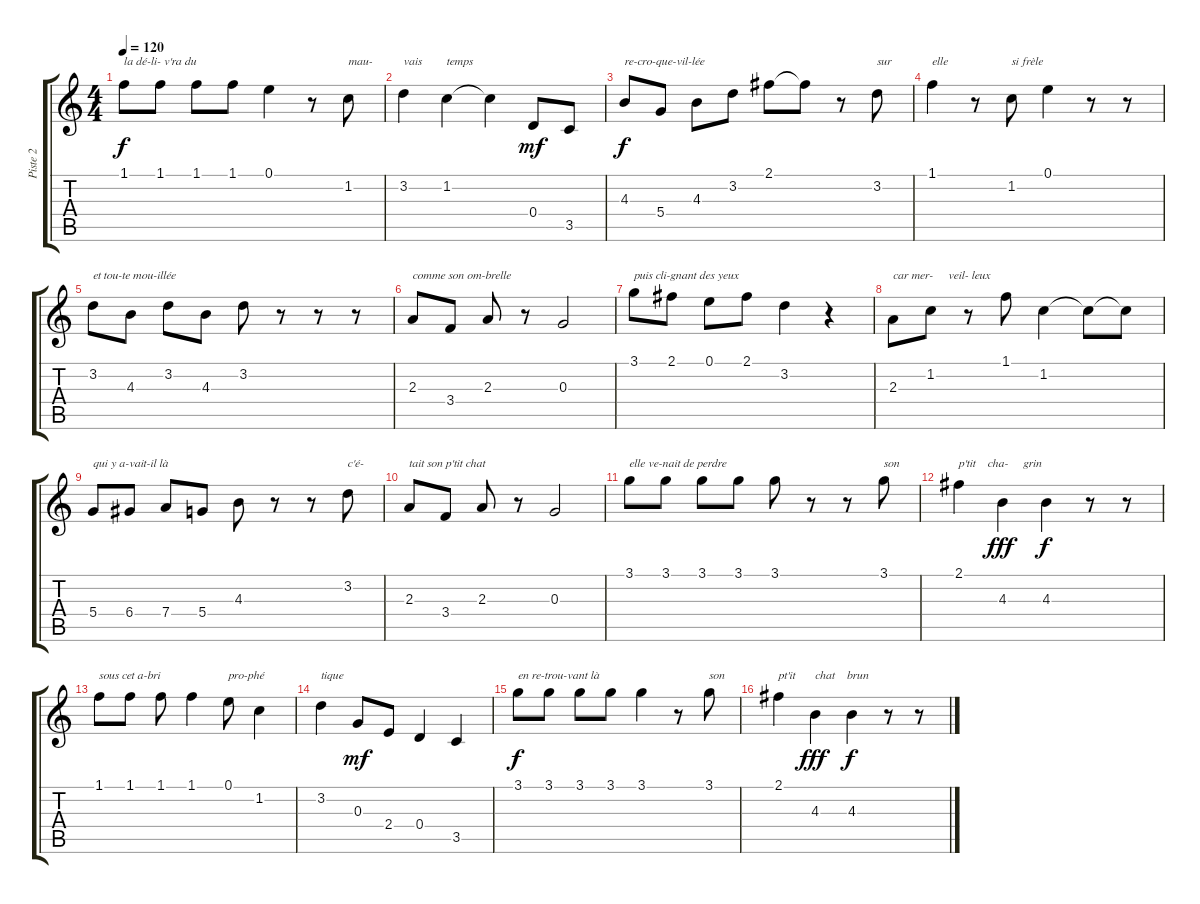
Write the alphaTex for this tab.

\track ("Piste 2" "Piste 2") {instrument electricguitarjazz}
\staff {score tabs}
\tuning (E4 B3 G3 D3 A2 E2) {hide}
\ts (4 4)
\tempo 120
\clef g2
\ks c
1.1.8{txt "la dé-li- v'ra du" dy f} 1.1.8 1.1.8 1.1.8 0.1.4 r.8 1.2.8{txt "mau-"} |
3.2.4{txt "vais"} 1.2.4{txt "temps"} 1.2{t}.4 0.4.8{dy mf} 3.5.8 |
4.3.8{txt "re-cro-que-vil-lée" dy f} 5.4.8 4.3.8 3.2.8 2.1.8 2.1{t}.8 r.8 3.2.8{txt "sur"} |
1.1.4{txt "elle"} r.8 1.2.8{txt "si frèle"} 0.1.4 r.8 r.8 |
3.2.8{txt "et tou-te mou-illée"} 4.3.8 3.2.8 4.3.8 3.2.8 r.8 r.8 r.8 |
2.3.8{txt "comme son om-brelle"} 3.4.8 2.3.8 r.8 0.3.2 |
3.1.8{txt "puis cli-gnant des yeux"} 2.1.8 0.1.8 2.1.8 3.2.4 r.4 |
2.3.8{txt "car mer-     veil- leux"} 1.2.8 r.8 1.1.8 1.2.4 1.2{t}.8 1.2{t}.8 |
5.4.8{txt "qui y a-vait-il là"} 6.4.8 7.4.8 5.4.8 4.3.8 r.8 r.8 3.2.8{txt "c'é-"} |
2.3.8{txt "tait son p'tit chat"} 3.4.8 2.3.8 r.8 0.3.2 |
3.1.8{txt "elle ve-nait de perdre"} 3.1.8 3.1.8 3.1.8 3.1.8 r.8 r.8 3.1.8{txt "son"} |
2.1.4{txt "p'tit    cha-     grin"} 4.3.4{dy fff} 4.3.4{dy f} r.8 r.8 |
1.1.8{txt "sous cet a-bri"} 1.1.8 1.1.8 1.1.4 0.1.8{txt "pro-phé"} 1.2.4 |
3.2.4{txt "tique"} 0.3.8{dy mf} 2.4.8 0.4.4 3.5.4 |
3.1.8{txt "en re-trou-vant là" dy f} 3.1.8 3.1.8 3.1.8 3.1.4 r.8 3.1.8{txt "son"} |
2.1.4{txt "pt'it"} 4.3.4{txt "chat    brun" dy fff} 4.3.4{dy f} r.8 r.8
